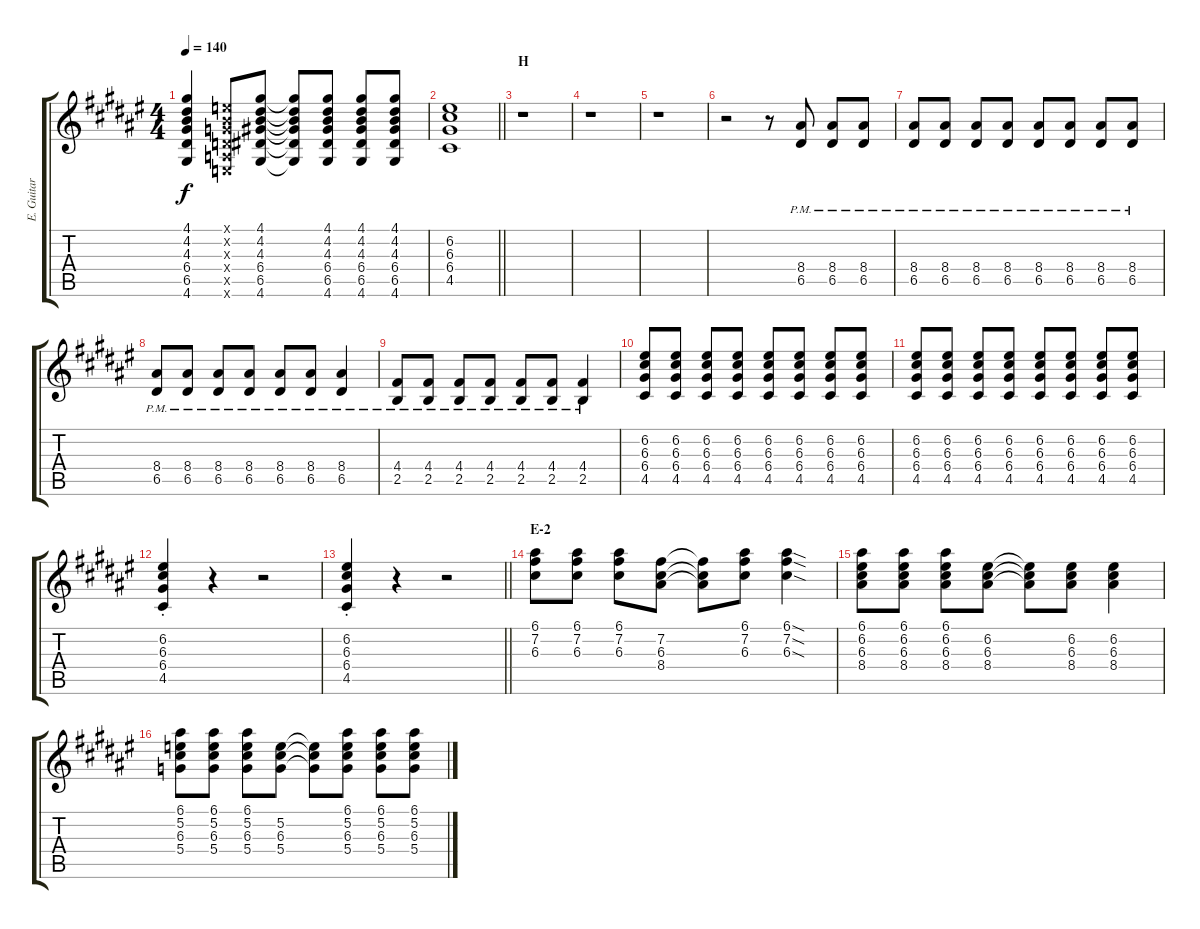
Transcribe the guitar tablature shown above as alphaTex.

\track ("E. Guitar I" "E. Guitar ") {instrument overdrivenguitar}
\staff {score tabs}
\tuning (E4 B3 G3 D3 A2 E2) {hide}
\ts (4 4)
\tempo 140
\clef g2
\ks f#
(4.1 4.2 4.3 6.4 6.5 4.6).4{dy f} (0.1{x} 0.2{x} 0.3{x} 0.4{x} 0.5{x} 0.6{x}).8 (4.1 4.2 4.3 6.4 6.5 4.6).8 (4.1{t} 4.2{t} 4.3{t} 6.4{t} 6.5{t} 4.6{t}).8 (4.1 4.2 4.3 6.4 6.5 4.6).8 (4.1 4.2 4.3 6.4 6.5 4.6).8 (4.1 4.2 4.3 6.4 6.5 4.6).8 |
\barLineRight lightlight
(6.2 6.3 6.4 4.5).1 |
\section ("" "H")
r.1 |
r.1 |
r.1 |
r.2 r.8 (8.4{pm} 6.5{pm}).8 (8.4{pm} 6.5{pm}).8 (8.4{pm} 6.5{pm}).8 |
(8.4{pm} 6.5{pm}).8 (8.4{pm} 6.5{pm}).8 (8.4{pm} 6.5{pm}).8 (8.4{pm} 6.5{pm}).8 (8.4{pm} 6.5{pm}).8 (8.4{pm} 6.5{pm}).8 (8.4{pm} 6.5{pm}).8 (8.4{pm} 6.5{pm}).8 |
(8.4{pm} 6.5{pm}).8 (8.4{pm} 6.5{pm}).8 (8.4{pm} 6.5{pm}).8 (8.4{pm} 6.5{pm}).8 (8.4{pm} 6.5{pm}).8 (8.4{pm} 6.5{pm}).8 (8.4{pm} 6.5{pm}).4 |
(4.4{pm} 2.5{pm}).8 (4.4{pm} 2.5{pm}).8 (4.4{pm} 2.5{pm}).8 (4.4{pm} 2.5{pm}).8 (4.4{pm} 2.5{pm}).8 (4.4{pm} 2.5{pm}).8 (4.4{pm} 2.5{pm}).4 |
(6.2 6.3 6.4 4.5).8 (6.2 6.3 6.4 4.5).8 (6.2 6.3 6.4 4.5).8 (6.2 6.3 6.4 4.5).8 (6.2 6.3 6.4 4.5).8 (6.2 6.3 6.4 4.5).8 (6.2 6.3 6.4 4.5).8 (6.2 6.3 6.4 4.5).8 |
(6.2 6.3 6.4 4.5).8 (6.2 6.3 6.4 4.5).8 (6.2 6.3 6.4 4.5).8 (6.2 6.3 6.4 4.5).8 (6.2 6.3 6.4 4.5).8 (6.2 6.3 6.4 4.5).8 (6.2 6.3 6.4 4.5).8 (6.2 6.3 6.4 4.5).8 |
(6.2{st} 6.3{st} 6.4{st} 4.5{st}).4 r.4 r.2 |
\barLineRight lightlight
(6.2{st} 6.3{st} 6.4{st} 4.5{st}).4 r.4 r.2 |
\section ("" "E-2")
(6.1 7.2 6.3).8 (6.1 7.2 6.3).8 (6.1 7.2 6.3).8 (7.2 6.3 8.4).8 (7.2{t} 6.3{t} 8.4{t}).8 (6.1 7.2 6.3).8 (6.1{sod} 7.2{sod} 6.3{sod}).4 |
(6.1 6.2 6.3 8.4).8 (6.1 6.2 6.3 8.4).8 (6.1 6.2 6.3 8.4).8 (6.2 6.3 8.4).8 (6.2{t} 6.3{t} 8.4{t}).8 (6.2 6.3 8.4).8 (6.2 6.3 8.4).4 |
(6.1 5.2 6.3 5.4).8 (6.1 5.2 6.3 5.4).8 (6.1 5.2 6.3 5.4).8 (5.2 6.3 5.4).8 (5.2{t} 6.3{t} 5.4{t}).8 (6.1 5.2 6.3 5.4).8 (6.1 5.2 6.3 5.4).8 (6.1 5.2 6.3 5.4).8
